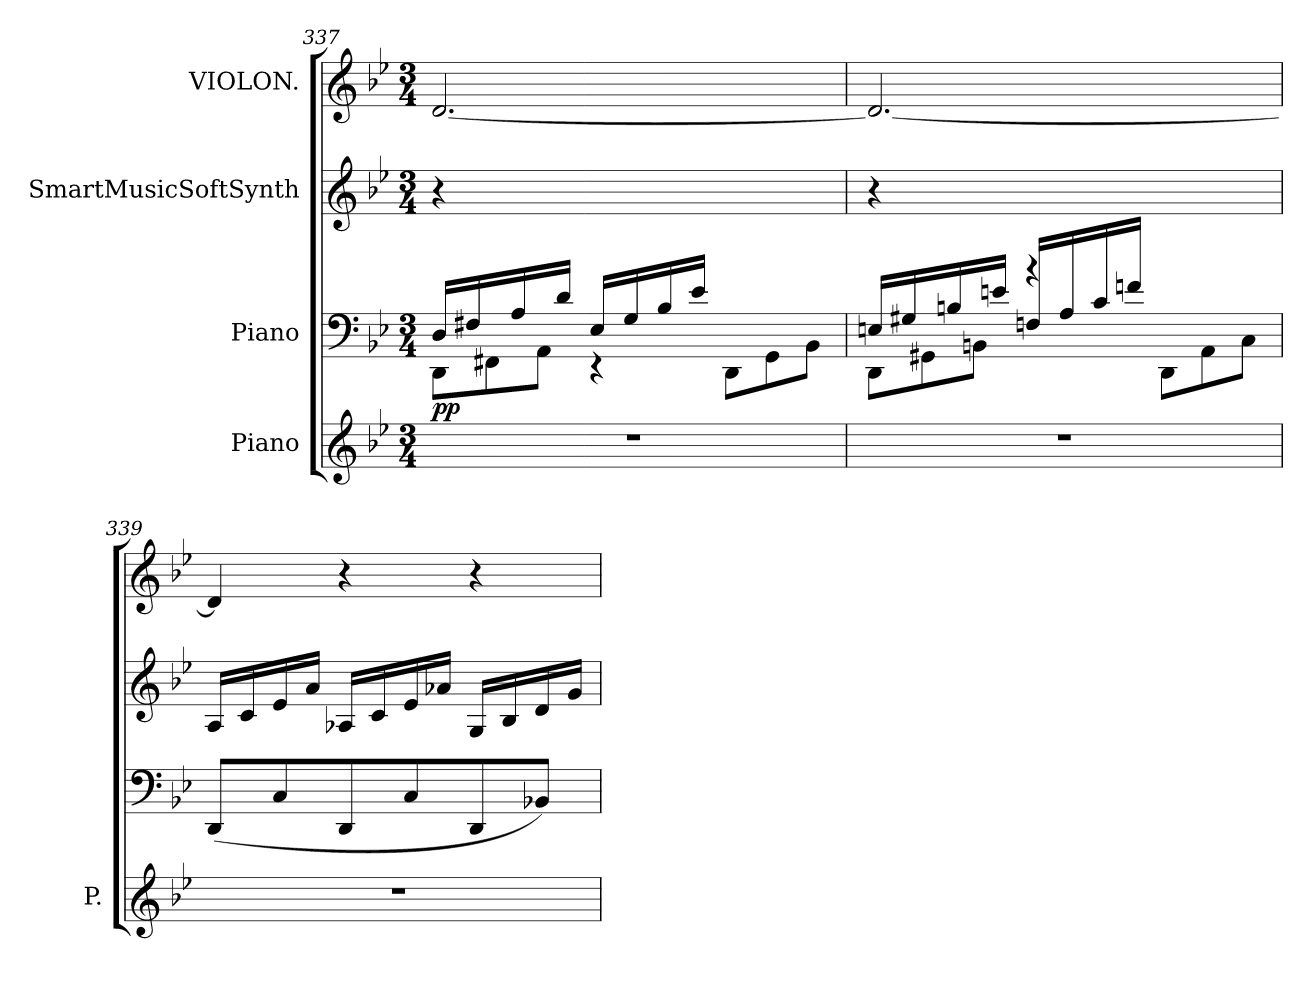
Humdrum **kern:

**kern	**kern	**dynam	**kern	**kern
*part4	*part3	*part3	*part2	*part1
*staff4	*staff3	*staff3	*staff2	*staff1
*I"Piano	*I"Piano	*	*I"SmartMusicSoftSynth	*I"VIOLON.
*I'P.	*	*	*	*
*clefG2	*clefF4	*	*clefG2	*clefG2
*k[b-e-]	*k[b-e-]	*	*k[b-e-]	*k[b-e-]
*M3/4	*M3/4	*	*M3/4	*M3/4
=337	=337	=337	=337	=337
*	*^	*	*	*
*	*	*Xtuplet	*	*	*
2.r	16D/LL	12DD\L	pp	4r	[2.d/
.	16F#X/	.	.	.	.
.	.	12FF#X\	.	.	.
.	16A/	.	.	.	.
.	.	12AA\J	.	.	.
.	16d/JJ	.	.	.	.
.	16E-/LL	4r	.	2ryy	.
.	16G/	.	.	.	.
.	16B-/	.	.	.	.
.	16e-/JJ	.	.	.	.
.	4ryy	12DD\L	.	.	.
.	.	12GG\	.	.	.
.	.	12BB-\J	.	.	.
=338	=338	=338	=338	=338	=338
2.r	12DD\L	16En/LL	.	4r	2.d/_
.	.	16G#X/	.	.	.
.	12GG#X\	.	.	.	.
.	.	16Bn/	.	.	.
.	12BBn\J	.	.	.	.
.	.	16en/JJ	.	.	.
.	4r	16Fn/LL	.	2ryy	.
.	.	16A/	.	.	.
.	.	16c/	.	.	.
.	.	16fn/JJ	.	.	.
.	12DD\L	4ryy	.	.	.
.	12AA\	.	.	.	.
.	12C\J	.	.	.	.
*	*v	*v	*	*	*
=339	=339	=339	=339	=339
2.r	(8DD/L	.	16A/LL	4d/]
.	.	.	16c/	.
.	8C/	.	16e-/	.
.	.	.	16a/JJ	.
.	8DD/	.	16A-X/LL	4r
.	.	.	16c/	.
.	8C/	.	16e-/	.
.	.	.	16a-X/JJ	.
.	8DD/	.	16G/LL	4r
.	.	.	16B-/	.
.	8BB-X/J)	.	16d/	.
.	.	.	16g/JJ	.
=	=	=	=	=
*-	*-	*-	*-	*-
